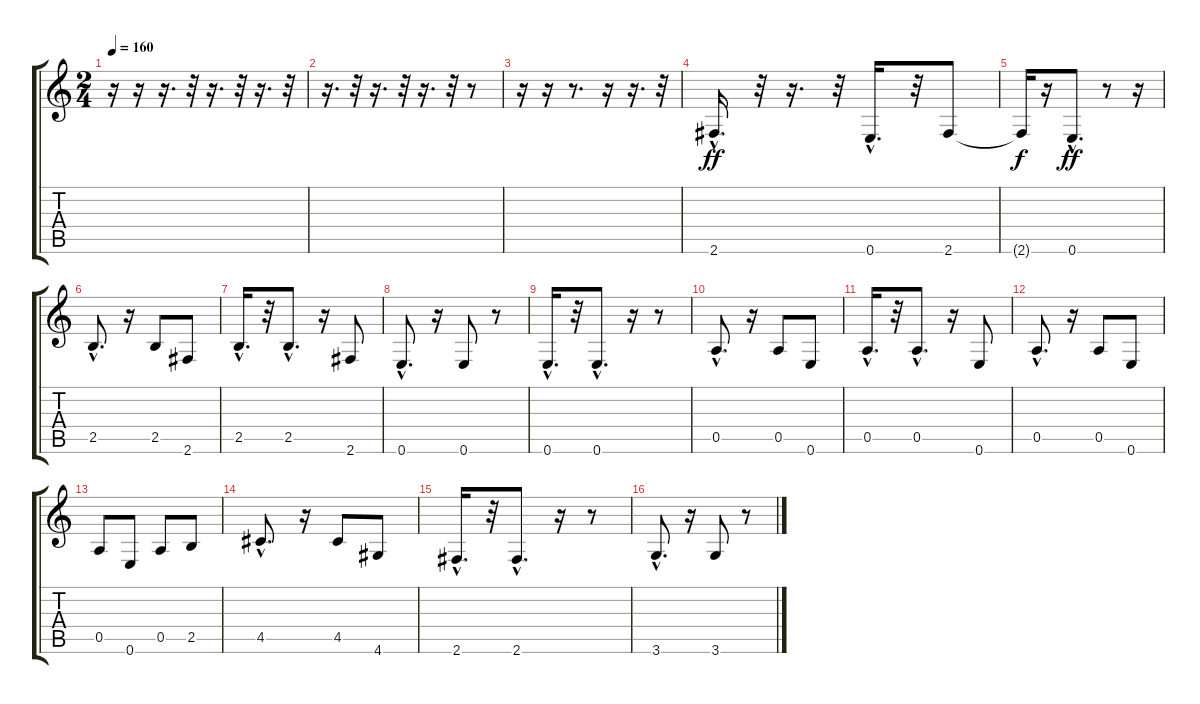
\track "" {instrument electricguitarjazz}
\staff {score tabs}
\tuning (E4 B3 G3 D3 A2 E2) {hide}
\ts (2 4)
\tempo 160
\clef g2
\ks c
r.16{dy ff} r.16 r.16{d} r.32 r.16{d} r.32 r.16{d} r.32 |
r.16{d} r.32 r.16{d} r.32 r.16{d} r.32 r.8 |
r.16 r.16 r.8{d} r.16 r.16{d} r.32 |
2.6{hac}.16{d} r.32 r.16{d} r.32 0.6{hac}.16{d} r.32 2.6.8 |
2.6{t}.16{dy f} r.16 0.6{hac}.8{d dy ff} r.8 r.16 |
2.5{hac}.8{d} r.16 2.5.8 2.6.8 |
2.5{hac}.16{d} r.32 2.5{hac}.8{d} r.16 2.6.8 |
0.6{hac}.8{d} r.16 0.6.8 r.8 |
0.6{hac}.16{d} r.32 0.6{hac}.8{d} r.16 r.8 |
0.5{hac}.8{d} r.16 0.5.8 0.6.8 |
0.5{hac}.16{d} r.32 0.5{hac}.8{d} r.16 0.6.8 |
0.5{hac}.8{d} r.16 0.5.8 0.6.8 |
0.5.8 0.6.8 0.5.8 2.5.8 |
4.5{hac}.8{d} r.16 4.5.8 4.6.8 |
2.6{hac}.16{d} r.32 2.6{hac}.8{d} r.16 r.8 |
3.6{hac}.8{d} r.16 3.6.8 r.8
